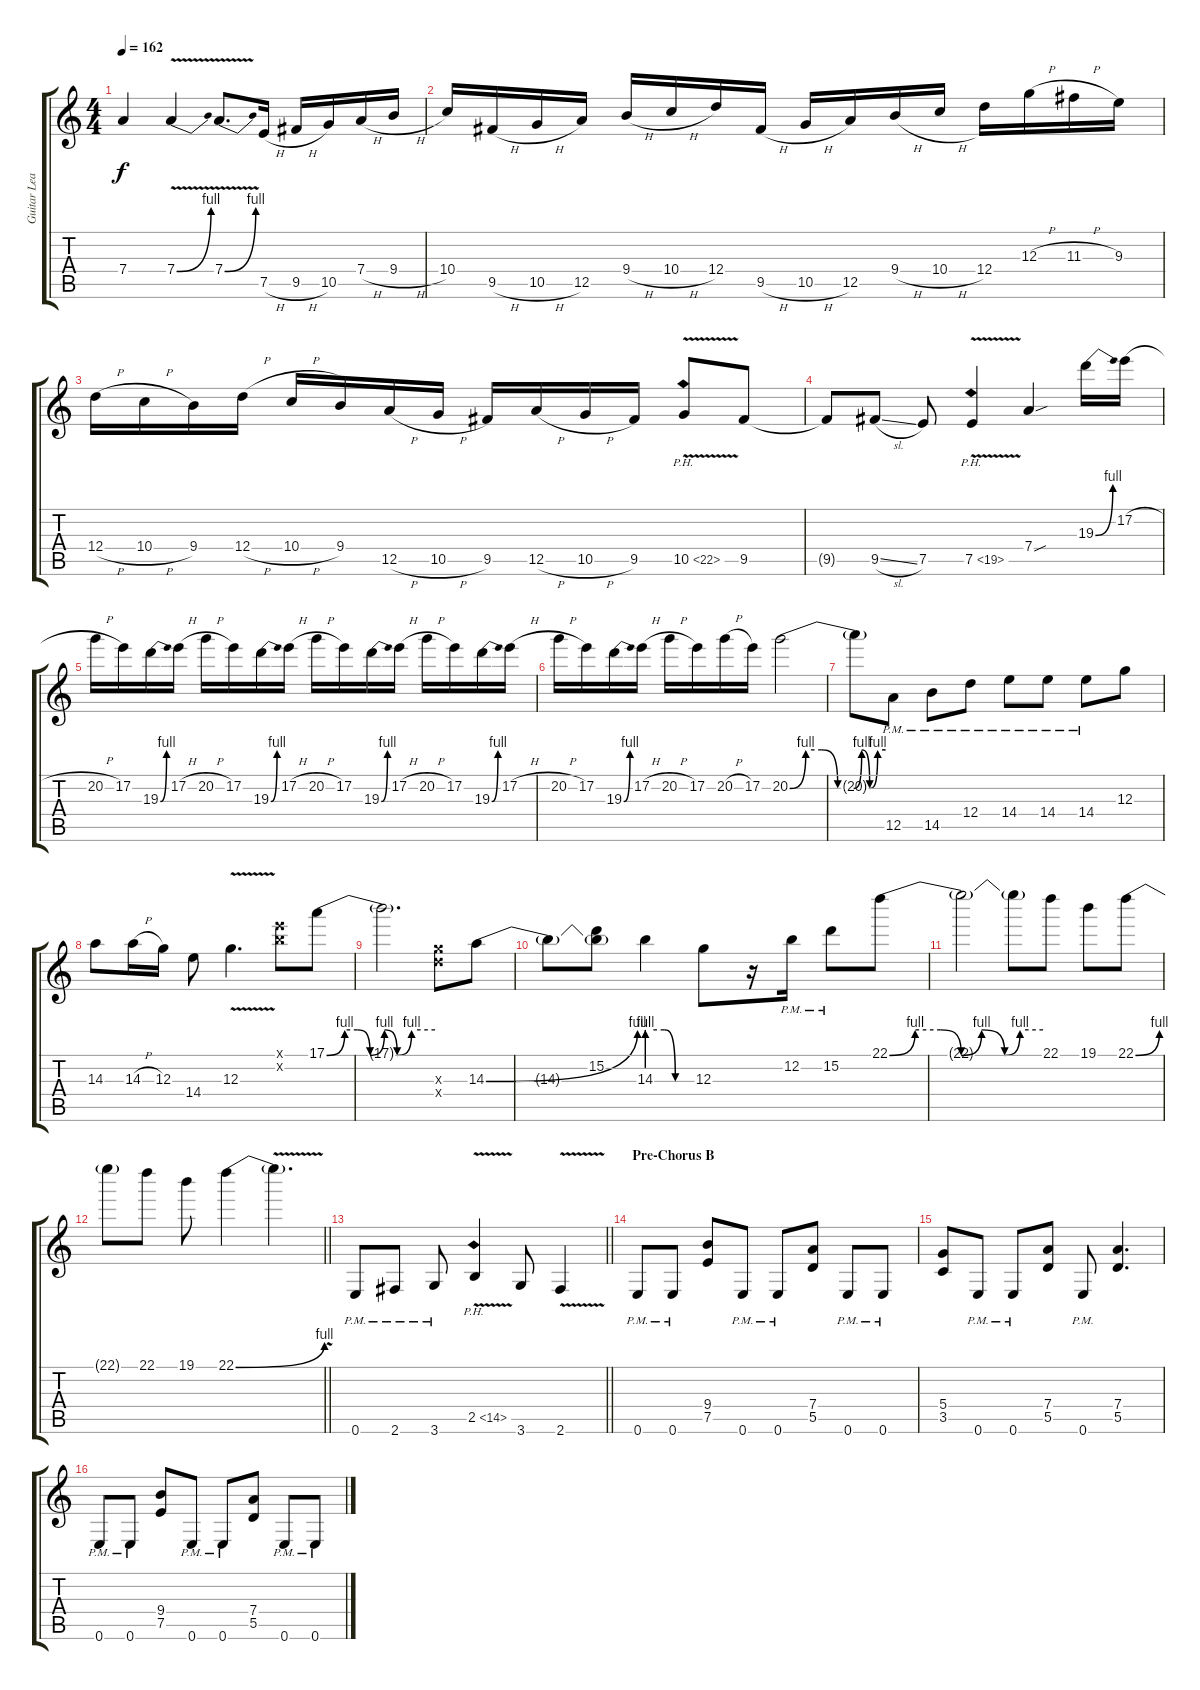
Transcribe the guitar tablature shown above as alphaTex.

\track ("Guitar Lead" "Guitar Lea") {instrument distortionguitar}
\staff {score tabs}
\tuning (E4 B3 G3 D3 A2 E2) {hide}
\ts (4 4)
\tempo 162
\clef g2
\ks c
7.4{t}.4{dy f} 7.4{be (bend 0 0 60 4) v}.4 7.4{be (bend 0 0 60 4) v}.8{d} 7.5{h}.16 9.5{h}.16 10.5.16 7.4{h}.16 9.4{h}.16 |
10.4.16 9.5{h}.16 10.5{h}.16 12.5.16 9.4{h}.16 10.4{h}.16 12.4.16 9.5{h}.16 10.5{h}.16 12.5.16 9.4{h}.16 10.4{h}.16 12.4.16 12.3{h}.16 11.3{h}.16 9.3.16 |
12.4{h}.16 10.4{h}.16 9.4.16 12.4{h}.16 10.4{h}.16 9.4.16 12.5{h}.16 10.5{h}.16 9.5.16 12.5{h}.16 10.5{h}.16 9.5.16 10.5{ph 12 v}.8 9.5.8 |
9.5{t}.8 9.5{sl}.8 7.5.8 7.5{ph 12 v}.4 7.4{sou}.4 19.3{be (bend 0 0 60 4)}.16 17.2{h}.16 |
20.2{h}.16 17.2.16 19.3{be (bend 0 0 60 4)}.16 17.2{h}.16 20.2{h}.16 17.2.16 19.3{be (bend 0 0 60 4)}.16 17.2{h}.16 20.2{h}.16 17.2.16 19.3{be (bend 0 0 60 4)}.16 17.2{h}.16 20.2{h}.16 17.2.16 19.3{be (bend 0 0 60 4)}.16 17.2{h}.16 |
20.2{h}.16 17.2.16 19.3{be (bend 0 0 60 4)}.16 17.2{h}.16 20.2{h}.16 17.2.16 20.2{h}.16 17.2.16 20.2{be (custom 0 0 10 4 20 4 30 0 40 0 45 4 50 0 55 4 60 4)}.2 |
20.2{t}.8 12.5{pm}.8 14.5{pm}.8 12.4{pm}.8 14.4{pm}.8 14.4{pm}.8 14.4{pm}.8 12.3.8 |
14.3.8 14.3{h}.16 12.3.16 14.4.8 12.3{v}.4{d} (12.1{x} 12.2{x}).8 17.1{be (custom 0 0 10 4 17 4 24 0 32 4 39 0 47 4 60 4)}.8 |
17.1{t}.2{d} (12.3{x} 12.4{x}).8 14.3{be (bend 0 0 60 4)}.8 |
14.3{t}.8 (15.2 14.3{t}).8 14.3{be (custom 0 4 23 4 38 0 60 0)}.4 12.3.8 r.16 12.2{pm}.16 15.2{pm}.8 22.1{be (custom 0 0 10 4 20 4 28 0 36 4 45 0 51 4 60 4)}.8 |
22.1{t}.2 22.1{t}.8 22.1.8 19.1.8 22.1{be (bend 0 0 60 4)}.8 |
\barLineRight lightlight
22.1{t}.8 22.1.8 19.1.8 22.1{be (bend 0 0 60 4)}.4 22.1{v t}.4{d} |
\section ("" "")
\barLineRight lightlight
0.6{pm}.8 2.6{pm}.8 3.6{pm}.8 2.5{ph 12 v}.4 3.6.8 2.6{v}.4 |
\section ("" "Pre-Chorus B")
0.6{pm}.8 0.6{pm}.8 (9.4 7.5).8 0.6{pm}.8 0.6{pm}.8 (7.4 5.5).8 0.6{pm}.8 0.6{pm}.8 |
(5.4 3.5).8 0.6{pm}.8 0.6{pm}.8 (7.4 5.5).8 0.6{pm}.8 (7.4 5.5).4{d} |
0.6{pm}.8 0.6{pm}.8 (9.4 7.5).8 0.6{pm}.8 0.6{pm}.8 (7.4 5.5).8 0.6{pm}.8 0.6{pm}.8
